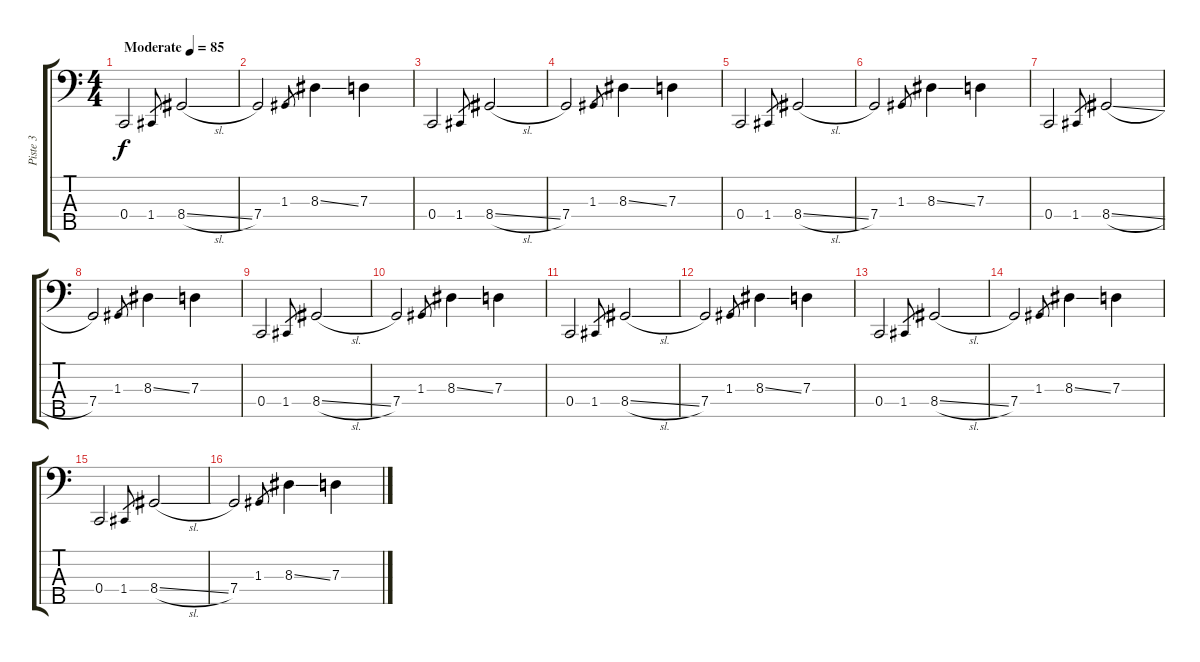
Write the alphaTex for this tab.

\track ("Piste 3" "Piste 3") {instrument fretlessbass}
\staff {score tabs}
\tuning (F2 C2 G1 C1 A0) {hide}
\ts (4 4)
\tempo (85 "Moderate")
\clef f4
\ks c
0.4.2{dy f instrument fretlessbass} 1.4.8{gr} 8.4{sl}.2 |
7.4.2 1.3.8{gr} 8.3{ss}.4 7.3.4 |
0.4.2 1.4.8{gr} 8.4{sl}.2 |
7.4.2 1.3.8{gr} 8.3{ss}.4 7.3.4 |
0.4.2 1.4.8{gr} 8.4{sl}.2 |
7.4.2 1.3.8{gr} 8.3{ss}.4 7.3.4 |
0.4.2 1.4.8{gr} 8.4{sl}.2 |
7.4.2 1.3.8{gr} 8.3{ss}.4 7.3.4 |
0.4.2 1.4.8{gr} 8.4{sl}.2 |
7.4.2 1.3.8{gr} 8.3{ss}.4 7.3.4 |
0.4.2 1.4.8{gr} 8.4{sl}.2 |
7.4.2 1.3.8{gr} 8.3{ss}.4 7.3.4 |
0.4.2 1.4.8{gr} 8.4{sl}.2 |
7.4.2 1.3.8{gr} 8.3{ss}.4 7.3.4 |
0.4.2 1.4.8{gr} 8.4{sl}.2 |
7.4.2 1.3.8{gr} 8.3{ss}.4 7.3.4
